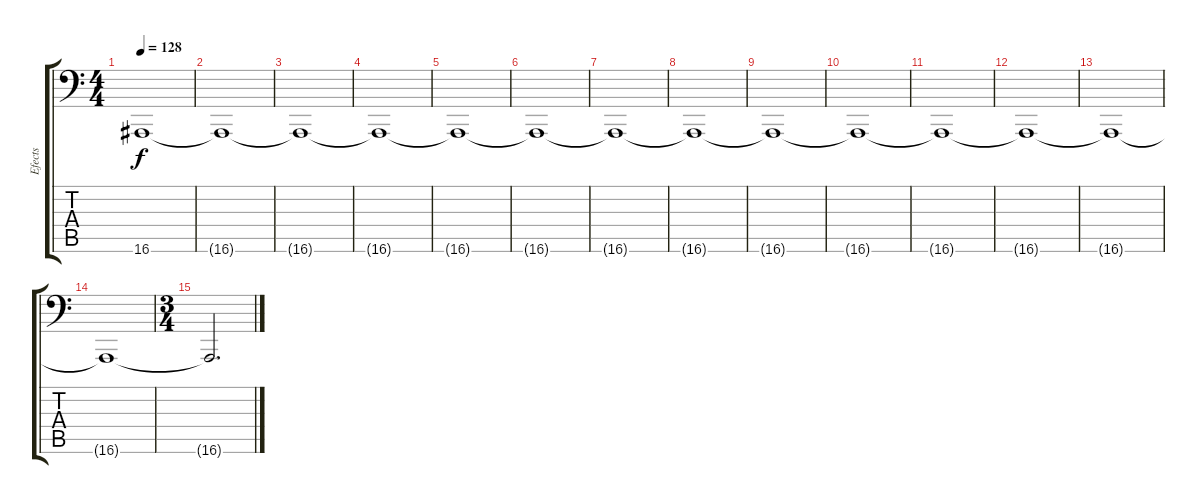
\track ("Efects" "Efects") {instrument fiddle}
\staff {score tabs}
\tuning (E4 B3 G3 D3 A2 Gb0) {hide}
\ts (4 4)
\tempo 128
\clef f4
\ks c
16.6{t}.1{dy f} |
16.6{t}.1 |
16.6{t}.1 |
16.6{t}.1 |
16.6{t}.1 |
16.6{t}.1 |
16.6{t}.1 |
16.6{t}.1 |
16.6{t}.1 |
16.6{t}.1 |
16.6{t}.1 |
16.6{t}.1 |
16.6{t}.1 |
16.6{t}.1 |
\ts (3 4)
16.6{t}.2{d}
